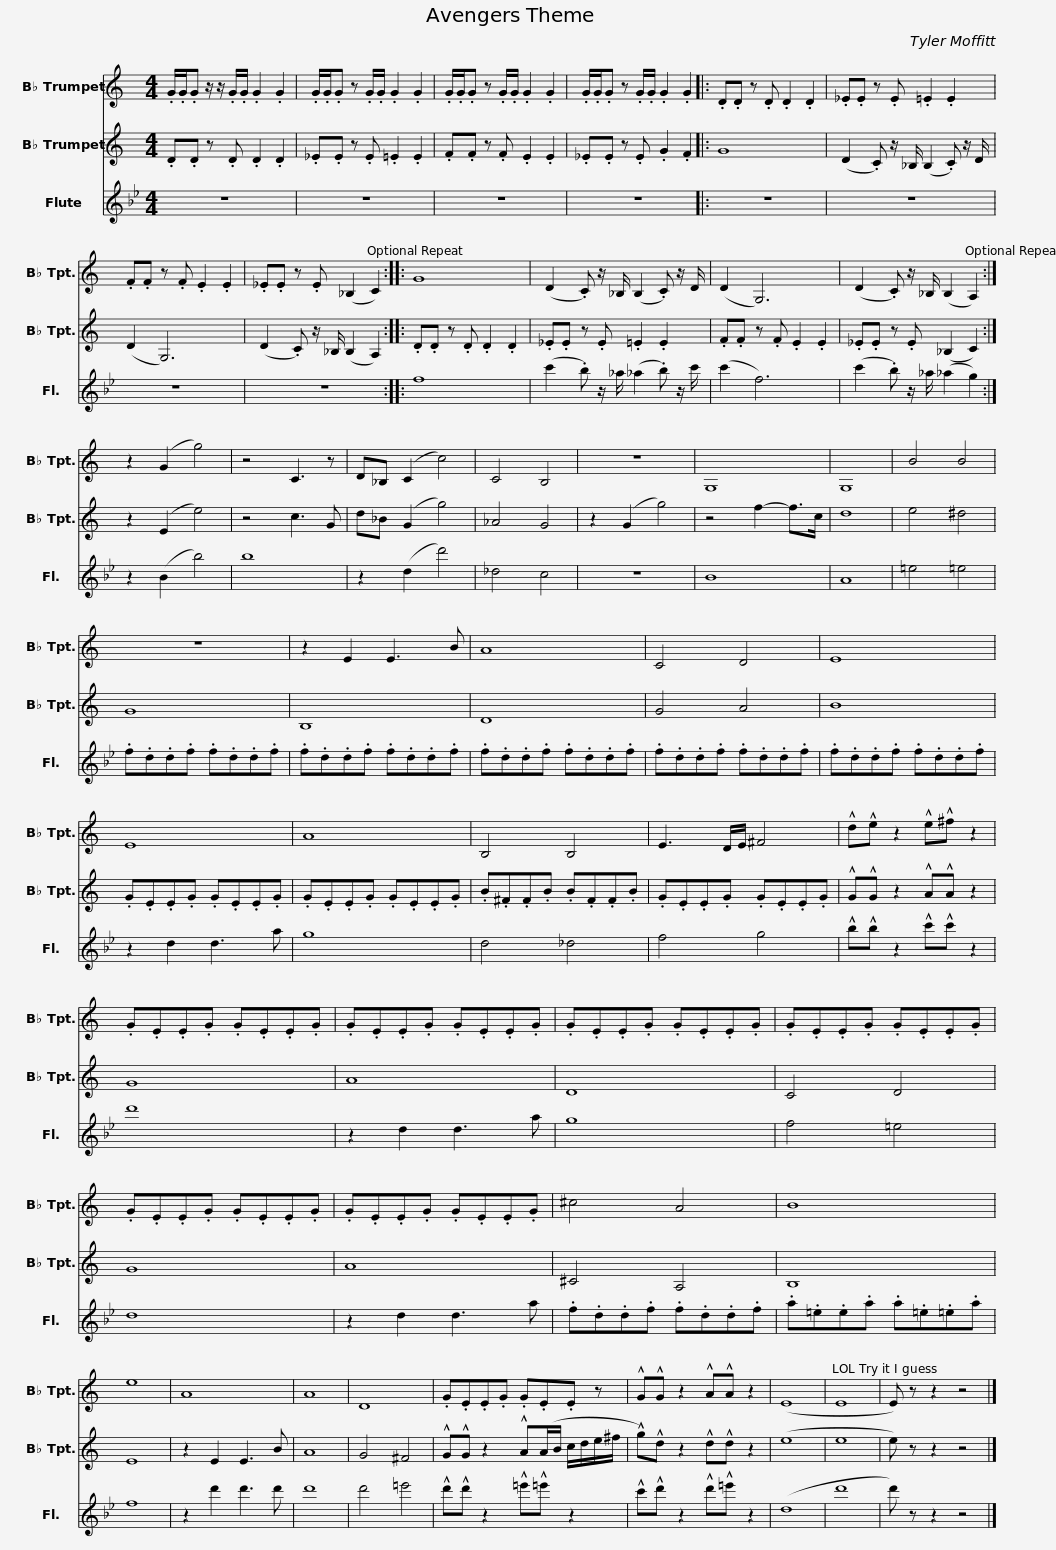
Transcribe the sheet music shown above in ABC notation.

X:1
%%score 1 2 3
L:1/8
M:4/4
I:linebreak $
K:Bb
V:1 treble transpose=-2
V:2 treble transpose=-2
V:3 treble
V:1
[K:C] .G/.G/.G z/ z/ .G/.G/ .G2 .G2 |[K:C] .G/.G/.G z .G/.G/ .G2 .G2 | .G/.G/.G z .G/.G/ .G2 .G2 | .G/.G/.G z .G/.G/ .G2 .G2 |:$ .D.D z .D .D2 .D2 | %5
 ._E.E z .E .=E2 .E2 | .F.F z .F .E2 .E2 | ._E.E z .E (_B,2 C2) ::$ G8 | (D2 .C) z/ _B,/ (B,2 .C) z/ D/ | %10
 (D2 G,6) | (D2 .C) z/ _B,/ (B,2 A,2) :| z2 (G2 g4) |$ z4 C3 z | D_B, (C2 c4) | %15
 C4 B,4 | z8 | G,8 | G,8 | B4 B4 | %20
 z8 |$ z2 E2 E3 B | A8 | C4 D4 | E8 | %25
 E8 |$ A8 | B,4 B,4 | E3 D/E/ ^F4 | !^!d!^!e z2 !^!e!^!^f z2 | %30
 .G.E.E.G .G.E.E.G |$ .G.E.E.G .G.E.E.G | .G.E.E.G .G.E.E.G | .G.E.E.G .G.E.E.G | .G.E.E.G .G.E.E.G | %35
 .G.E.E.G .G.E.E.G |$ ^c4 A4 | B8 | e8 | A8 | %40
 A8 | D8 |$ .G.E.E.G .G.E.E z | !^!G!^!G z2 !^!A!^!A z2 | (E8 | %45
 E8 | E) z z2 z4 |] %47
V:2
[K:C] .D.D z .D .D2 .D2 |[K:C] ._E.E z .E .=E2 .E2 | .F.F z .F .E2 .E2 | ._E.E z .E .G2 .F2 |:$ G8 | %5
 (D2 .C) z/ _B,/ (B,2 .C) z/ D/ | (D2 G,6) | (D2 .C) z/ _B,/ (B,2 A,2) ::$ .D.D z .D .D2 .D2 | ._E.E z .E .=E2 .E2 | %10
 .F.F z .F .E2 .E2 | ._E.E z .E (_B,2 C2) :| z2 (E2 e4) |$ z4 c3 G | d_B (G2 g4) | %15
 _A4 G4 | z2 (G2 g4) | z4 f2- f>c | d8 | e4 ^d4 | %20
 G8 |$ B,8 | D8 | G4 A4 | B8 | %25
 .G.E.E.G .G.E.E.G |$ .G.E.E.G .G.E.E.G | .B.^F.F.B .B.F.F.B | .G.E.E.G .G.E.E.G | !^!G!^!G z2 !^!A!^!A z2 | %30
 G8 |$ A8 | D8 | C4 D4 | G8 | %35
 A8 |$ ^C4 A,4 | B,8 | E8 | z2 E2 E3 B | %40
 A8 | G4 ^F4 |$ !^!G!^!G z2 !^!A(A/B/ c/d/e/^f/ | !^!g)!^!d z2 !^!d!^!d z2 | (e8 | %45
 e8 | e) z z2 z4 |] %47
V:3
 z8 |[K:Bb] z8 | z8 | z8 |:$ z8 | %5
 z8 | z8 | z8 ::$ f8 | (c'2 .b) z/ _a/ (_a2 .b) z/ c'/ | %10
 (c'2 f6) | (c'2 .b) z/ _a/ (_a2 g2) :| z2 (B2 b4) |$ b8 | z2 (d2 d'4) | %15
 _d4 c4 | z8 | B8 | A8 | =e4 =e4 | %20
 .f.d.d.f .f.d.d.f |$ .f.d.d.f .f.d.d.f | .f.d.d.f .f.d.d.f | .f.d.d.f .f.d.d.f | .f.d.d.f .f.d.d.f | %25
 z2 d2 d3 a |$ g8 | d4 _d4 | f4 g4 | !^!b!^!b z2 !^!c'!^!c' z2 | %30
 d'8 |$ z2 d2 d3 a | g8 | f4 =e4 | d8 | %35
 z2 d2 d3 a |$ .f.d.d.f .f.d.d.f | .a.=e.e.a .a.=e.=e.a | f8 | z2 d'2 d'3 d' | %40
 d'8 | d'4 =e'4 |$ !^!d'!^!d' z2 !^!=e'!^!=e' z2 | !^!c'!^!d' z2 !^!d'!^!=e' z2 | (d8 | %45
 d'8 | d') z z2 z4 |] %47
